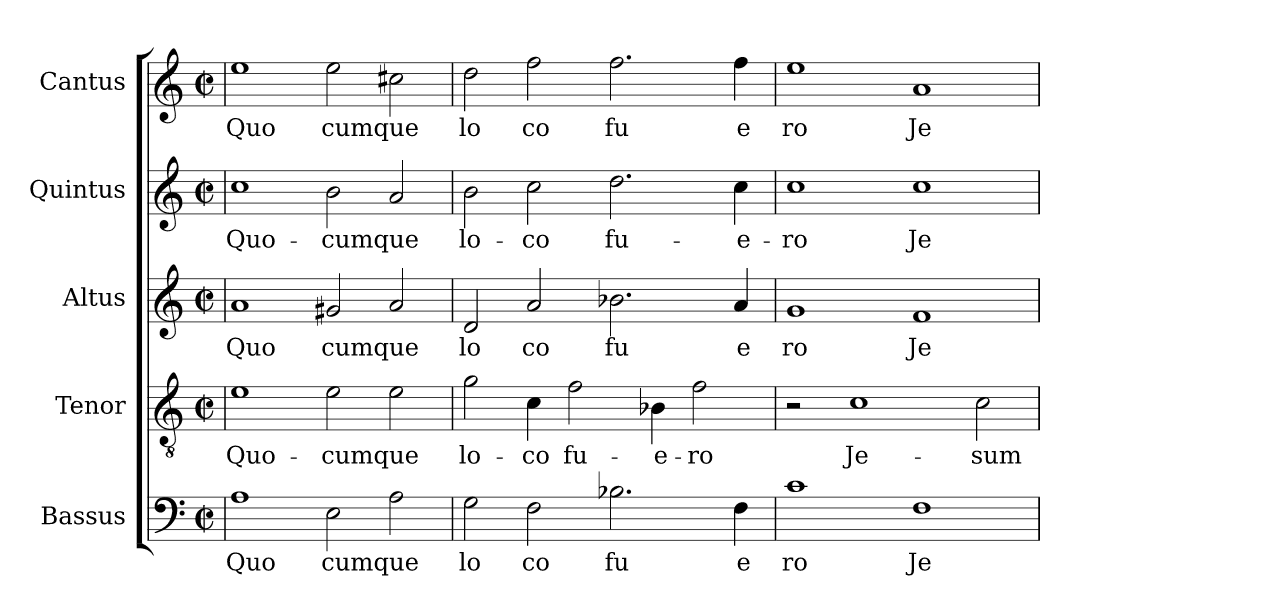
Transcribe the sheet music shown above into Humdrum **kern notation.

**kern	**text	**kern	**text	**kern	**text	**kern	**text	**kern	**text
*part5	*part5	*part4	*part4	*part3	*part3	*part2	*part2	*part1	*part1
*staff5	*staff5	*staff4	*staff4	*staff3	*staff3	*staff2	*staff2	*staff1	*staff1
*I"Bassus	*	*I"Tenor	*	*I"Altus	*	*I"Quintus	*	*I"Cantus	*
!!LO:PB:g=z
*stria5	*	*stria5	*	*stria5	*	*stria5	*	*stria5	*
*clefF4	*	*clefGv2	*	*clefG2	*	*clefG2	*	*clefG2	*
*M2/2	*	*M2/2	*	*M2/2	*	*M2/2	*	*M2/2	*
*met(c|)	*	*met(c|)	*	*met(c|)	*	*met(c|)	*	*met(c|)	*
=1	=1!	=1	=1!	=1	=1!	=1	=1!	=1!	=1!
!	!LO:LY:b:cj	!	!LO:LY:b:cj	!	!LO:LY:b:cj	!	!LO:LY:b:cj	!	!LO:LY:b:cj
1A	Quo	1e	Quo-	1a	Quo	1cc	Quo-	1ee	Quo
!	!LO:LY:b:cj	!	!LO:LY:b:cj	!	!LO:LY:b:cj	!	!LO:LY:b:cj	!	!LO:LY:b:cj
2E\	cumque	2e\	-cumque	2g#X/	cumque	2b\	-cumque	2ee\	cumque
2A\	.	2e\	.	2a/	.	2a/	.	2cc#X\	.
=2	=2	=2	=2	=2	=2	=2	=2	=2	=2
!	!LO:LY:b:cj	!	!LO:LY:b:cj	!	!LO:LY:b:cj	!	!LO:LY:b:cj	!	!LO:LY:b:cj
2G\	lo	2g\	lo-	2d/	lo	2b\	lo-	2dd\	lo
!	!LO:LY:b:cj	!	!LO:LY:b:cj	!	!LO:LY:b:cj	!	!LO:LY:b:cj	!	!LO:LY:b:cj
2F\	co	4c\	-co	2a/	co	2cc\	-co	2ff\	co
!	!	!	!LO:LY:b:cj	!	!	!	!	!	!
.	.	2f\	fu-	.	.	.	.	.	.
!	!LO:LY:b:cj	!	!	!	!LO:LY:b:cj	!	!LO:LY:b:cj	!	!LO:LY:b:cj
2.B-\	fu	.	.	2.b-X\	fu	2.dd\	fu-	2.ff\	fu
!	!	!	!LO:LY:b:cj	!	!	!	!	!	!
.	.	4B-X\	-e-	.	.	.	.	.	.
!	!	!	!LO:LY:b:cj	!	!	!	!	!	!
.	.	2f\	-ro	.	.	.	.	.	.
!	!LO:LY:b:cj	!	!	!	!LO:LY:b:cj	!	!LO:LY:b:cj	!	!LO:LY:b:cj
4F\	e	.	.	4a/	e	4cc\	-e-	4ff\	e
=3	=3	=3	=3	=3	=3	=3	=3	=3	=3
!	!LO:LY:b:cj	!	!	!	!LO:LY:b:cj	!	!LO:LY:b:cj	!	!LO:LY:b:cj
1c	ro	2r	.	1g	ro	1cc	-ro	1ee	ro
!	!	!	!LO:LY:b:cj	!	!	!	!	!	!
.	.	1c	Je-	.	.	.	.	.	.
!	!LO:LY:b:cj	!	!	!	!LO:LY:b:cj	!	!LO:LY:b:cj	!	!LO:LY:b:cj
1F	Je	.	.	1f	Je	1cc	Je-	1a	Je
!	!	!	!LO:LY:b:cj	!	!	!	!	!	!
.	.	2c\	-sum	.	.	.	.	.	.
=	=	=	=	=	=	=	=	=	=
*-	*-	*-	*-	*-	*-	*-	*-	*-	*-
